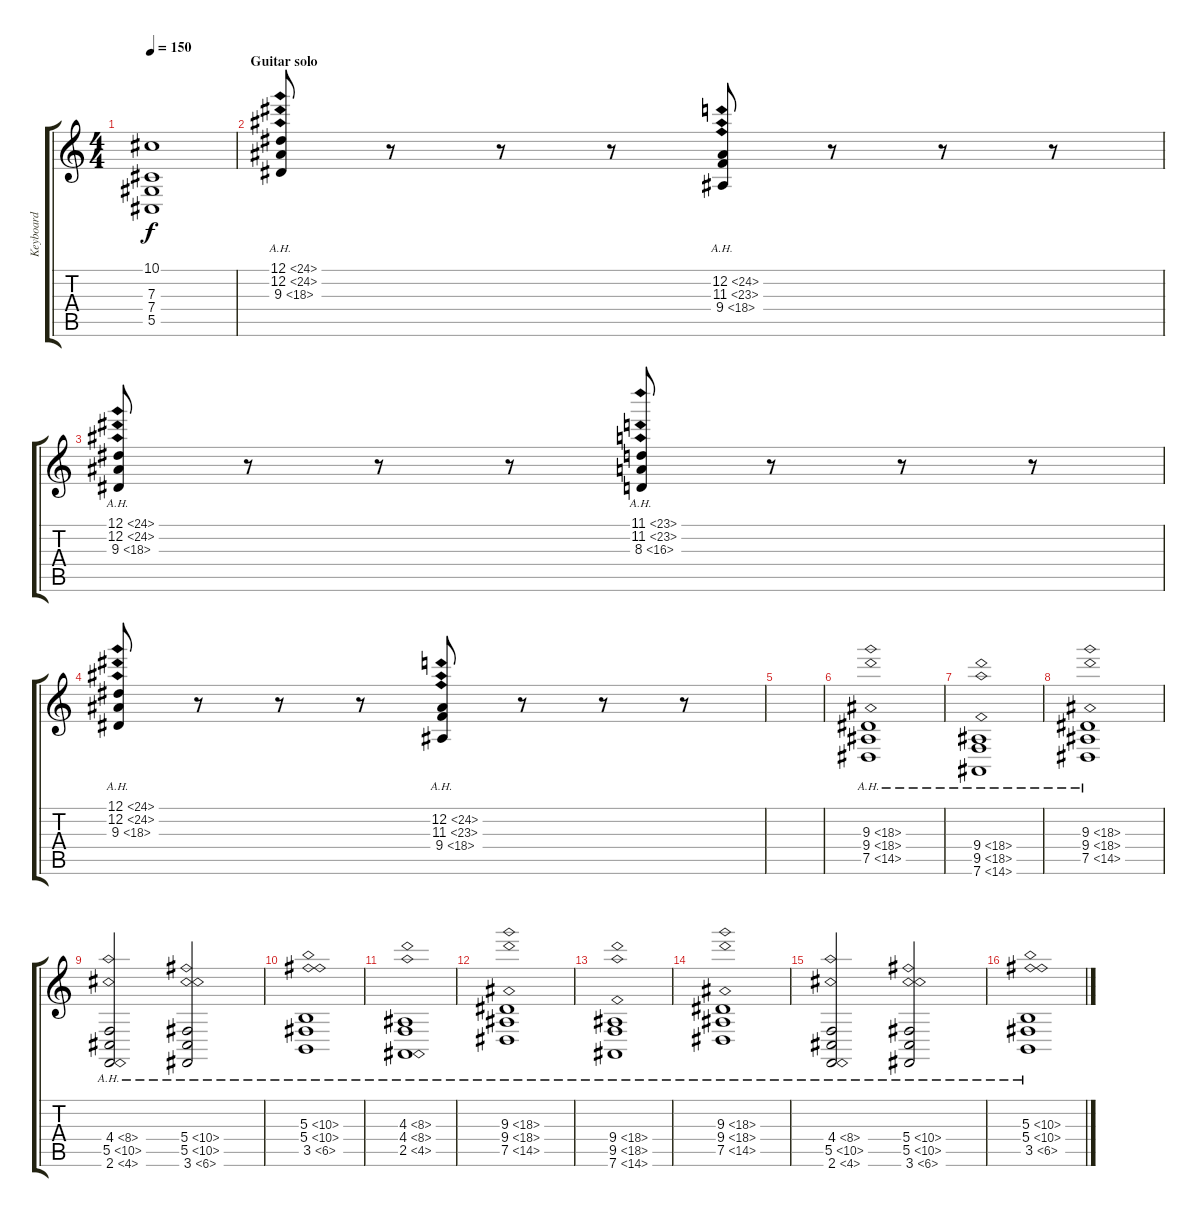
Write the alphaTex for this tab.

\track ("Keyboard" "Keyboard") {instrument stringensemble1}
\staff {score tabs}
\tuning (Eb4 Bb3 Gb3 Db3 Ab2 Eb2) {hide}
\ts (4 4)
\tempo 150
\clef g2
\ks c
(10.1 7.3 7.4 5.5).1{dy f} |
\section ("" "Guitar solo")
(12.1{ah 12} 12.2{ah 12} 9.3{ah 9}).8 r.8 r.8 r.8 (12.2{ah 12} 11.3{ah 12} 9.4{ah 9}).8 r.8 r.8 r.8 |
(12.1{ah 12} 12.2{ah 12} 9.3{ah 9}).8 r.8 r.8 r.8 (11.1{ah 12} 11.2{ah 12} 8.3{ah 8}).8 r.8 r.8 r.8 |
(12.1{ah 12} 12.2{ah 12} 9.3{ah 9}).8 r.8 r.8 r.8 (12.2{ah 12} 11.3{ah 12} 9.4{ah 9}).8 r.8 r.8 r.8 |
|
(9.3{ah 9} 9.4{ah 9} 7.5{ah 7}).1 |
(9.4{ah 9} 9.5{ah 9} 7.6{ah 7}).1 |
(9.3{ah 9} 9.4{ah 9} 7.5{ah 7}).1 |
(4.4{ah 4} 5.5{ah 5} 2.6{ah 2}).2 (5.4{ah 5} 5.5{ah 5} 3.6{ah 3}).2 |
(5.3{ah 5} 5.4{ah 5} 3.5{ah 3}).1 |
(4.3{ah 4} 4.4{ah 4} 2.5{ah 2}).1 |
(9.3{ah 9} 9.4{ah 9} 7.5{ah 7}).1 |
(9.4{ah 9} 9.5{ah 9} 7.6{ah 7}).1 |
(9.3{ah 9} 9.4{ah 9} 7.5{ah 7}).1 |
(4.4{ah 4} 5.5{ah 5} 2.6{ah 2}).2 (5.4{ah 5} 5.5{ah 5} 3.6{ah 3}).2 |
(5.3{ah 5} 5.4{ah 5} 3.5{ah 3}).1
